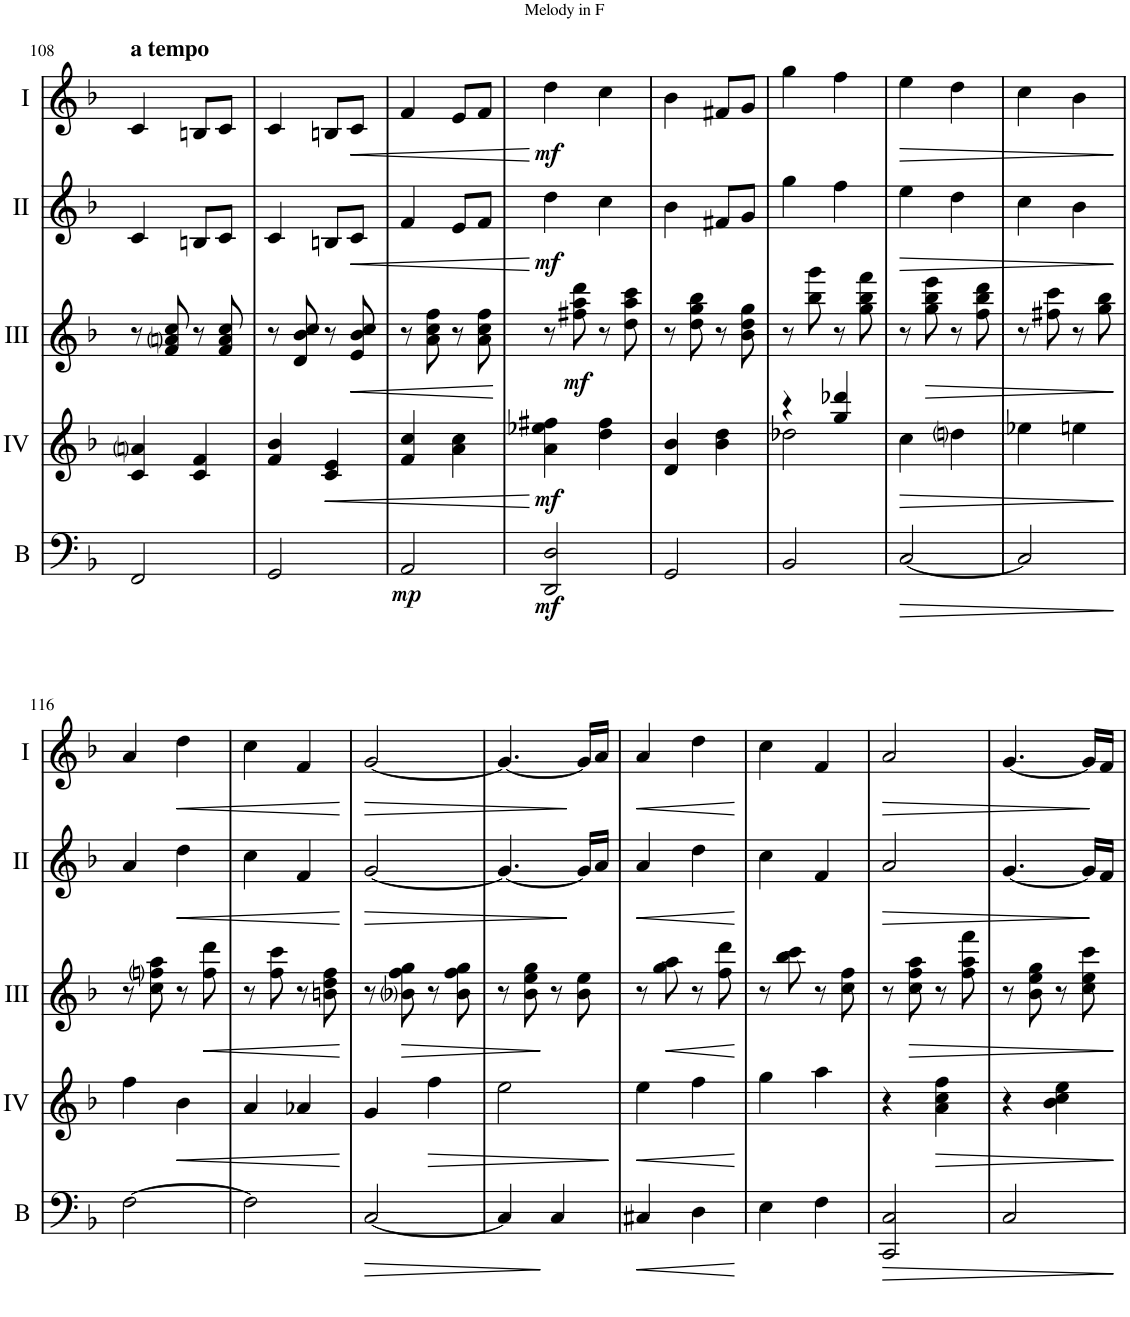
**kern	**dynam	**kern	**dynam	**kern	**dynam	**kern	**dynam	**kern	**dynam
*part5	*part5	*part4	*part4	*part3	*part3	*part2	*part2	*part1	*part1
*staff5	*staff5	*staff4	*staff4	*staff3	*staff3	*staff2	*staff2	*staff1	*staff1
*I"Bass	*	*I"Acc. 4	*	*I"Acc. 3	*	*I"Acc. 2	*	*I"Acc. 1	*
*I'B	*	*	*	*	*	*	*	*	*
!!LO:PB:g=z
*clefF4	*	*clefG2	*	*clefG2	*	*clefG2	*	*clefG2	*
*Trd7c12	*	*Trd7c12	*	*	*	*	*	*	*
*k[b-]	*	*k[b-]	*	*k[b-]	*	*k[b-]	*	*k[b-]	*
*M2/4	*	*M2/4	*	*M2/4	*	*M2/4	*	*M2/4	*
=108	=108	=108	=108	=108	=108	=108	=108	=108	=108
!	!	!	!	!	!	!	!	!LO:TX:a:B:t=a tempo	!
2FF/	.	4c/ 4ani/	.	8r	.	4c/	.	4c/	.
.	.	.	.	8f/ 8ani/ 8cc/	.	.	.	.	.
.	.	4c/ 4f/	.	8r	.	8Bn/L	.	8Bn/L	.
.	.	.	.	8f/ 8a/ 8cc/	.	8c/J	.	8c/J	.
=109	=109	=109	=109	=109	=109	=109	=109	=109	=109
2GG/	.	4f/ 4b-/	.	8r	.	4c/	.	4c/	.
.	.	.	.	8d/ 8b-/ 8cc/	.	.	.	.	.
!	!	!	!LO:HP:b	!	!	!	!	!	!
.	.	4c/ 4e/	<	8r	.	8Bn/L	.	8Bn/L	.
!	!	!	!	!	!LO:HP:b	!	!LO:HP:b	!	!LO:HP:b
.	.	.	.	8e/ 8b-/ 8cc/	<	8c/J	<	8c/J	<
=110	=110	=110	=110	=110	=110	=110	=110	=110	=110
!	!LO:DY:b	!	!	!	!	!	!	!	!
2AA/	mp	4f/ 4cc/	.	8r	.	4f/	.	4f/	.
.	.	.	.	8a\ 8cc\ 8ff\	.	.	.	.	.
.	.	4a\ 4cc\	.	8r	.	8e/L	.	8e/L	.
.	.	.	.	8a\ 8cc\ 8ff\	.	8f/J	.	8f/J	.
.	.	.	[	.	[	.	[	.	[
=111	=111	=111	=111	=111	=111	=111	=111	=111	=111
!	!LO:DY:b	!	!LO:DY:b	!	!	!	!LO:DY:b	!	!LO:DY:b
2DD/ 2D/	mf	4a\ 4ee-X\ 4ff#X\	mf	8r	.	4dd\	mf	4dd\	mf
!	!	!	!	!	!LO:DY:b	!	!	!	!
.	.	.	.	8ff#X\ 8aa\ 8ddd\	mf	.	.	.	.
.	.	4dd\ 4ff#\	.	8r	.	4cc\	.	4cc\	.
.	.	.	.	8dd\ 8aa\ 8ccc\	.	.	.	.	.
=112	=112	=112	=112	=112	=112	=112	=112	=112	=112
2GG/	.	4d/ 4b-/	.	8r	.	4b-\	.	4b-\	.
.	.	.	.	8dd\ 8gg\ 8bb-\	.	.	.	.	.
.	.	4b-\ 4dd\	.	8r	.	8f#X/L	.	8f#X/L	.
.	.	.	.	8b-\ 8dd\ 8gg\	.	8g/J	.	8g/J	.
=113	=113	=113	=113	=113	=113	=113	=113	=113	=113
*	*	*^	*	*	*	*	*	*	*
2BB-/	.	4r	2dd-X\	.	8r	.	4gg\	.	4gg\	.
.	.	.	.	.	8bb-\ 8ggg\	.	.	.	.	.
.	.	4gg/ 4ddd-X/	.	.	8r	.	4ff\	.	4ff\	.
.	.	.	.	.	8gg\ 8bb-\ 8fff\	.	.	.	.	.
*	*	*v	*v	*	*	*	*	*	*	*
=114	=114	=114	=114	=114	=114	=114	=114	=114	=114
!	!LO:HP:b	!	!LO:HP:b	!	!	!	!LO:HP:b	!	!LO:HP:b
[2C/	>	4cc\	>	8r	.	4ee\	>	4ee\	>
!	!	!	!	!	!LO:HP:b	!	!	!	!
.	.	.	.	8gg\ 8bb-\ 8eee\	>	.	.	.	.
.	.	4ddni\	.	8r	.	4dd\	.	4dd\	.
.	.	.	.	8ff\ 8bb-\ 8ddd\	.	.	.	.	.
=115	=115	=115	=115	=115	=115	=115	=115	=115	=115
2C/]	.	4ee-X\	.	8r	.	4cc\	.	4cc\	.
.	.	.	.	8ff#X\ 8ccc\	.	.	.	.	.
.	.	4een\	.	8r	.	4b-\	.	4b-\	.
.	.	.	.	8gg\ 8bb-\	.	.	.	.	.
.	]	.	]	.	]	.	]	.	]
!!LO:LB:g=z
=116	=116	=116	=116	=116	=116	=116	=116	=116	=116
[2F\	.	4ff\	.	8r	.	4a/	.	4a/	.
.	.	.	.	8cc\ 8ffni\ 8aa\	.	.	.	.	.
!	!	!	!LO:HP:b	!	!	!	!LO:HP:b	!	!LO:HP:b
.	.	4b-\	<	8r	.	4dd\	<	4dd\	<
!	!	!	!	!	!LO:HP:b	!	!	!	!
.	.	.	.	8ff\ 8ddd\	<	.	.	.	.
=117	=117	=117	=117	=117	=117	=117	=117	=117	=117
2F\]	.	4a/	.	8r	.	4cc\	.	4cc\	.
.	.	.	.	8ff\ 8ccc\	.	.	.	.	.
.	.	4a-X/	.	8r	.	4f/	.	4f/	.
.	.	.	.	8bn\ 8dd\ 8ff\	.	.	.	.	.
.	.	.	[	.	[	.	[	.	[
=118	=118	=118	=118	=118	=118	=118	=118	=118	=118
!	!LO:HP:b	!	!	!	!	!	!LO:HP:b	!	!LO:HP:b
[2C/	>	4g/	.	8r	.	[2g/	>	[2g/	>
!	!	!	!	!	!LO:HP:b	!	!	!	!
.	.	.	.	8b-i\ 8ff\ 8gg\	>	.	.	.	.
!	!	!	!LO:HP:b	!	!	!	!	!	!
.	.	4ff\	>	8r	.	.	.	.	.
.	.	.	.	8b-\ 8ff\ 8gg\	.	.	.	.	.
=119	=119	=119	=119	=119	=119	=119	=119	=119	=119
4C/]	.	2ee\	.	8r	.	4.g/_	.	4.g/_	.
.	.	.	.	8b-\ 8ee\ 8gg\	.	.	.	.	.
4C/	]	.	.	8r	]	.	.	.	.
.	.	.	.	8b-\ 8ee\	.	16g/LL]	]	16g/LL]	]
.	.	.	.	.	.	16a/JJ	.	16a/JJ	.
.	.	.	]	.	.	.	.	.	.
=120	=120	=120	=120	=120	=120	=120	=120	=120	=120
!	!LO:HP:b	!	!LO:HP:b	!	!	!	!LO:HP:b	!	!LO:HP:b
4C#X/	<	4ee\	<	8r	.	4a/	<	4a/	<
!	!	!	!	!	!LO:HP:b	!	!	!	!
.	.	.	.	8gg\ 8aa\	<	.	.	.	.
4D\	.	4ff\	.	8r	.	4dd\	.	4dd\	.
.	.	.	.	8ff\ 8ddd\	.	.	.	.	.
.	[	.	[	.	[	.	[	.	[
=121	=121	=121	=121	=121	=121	=121	=121	=121	=121
4E\	.	4gg\	.	8r	.	4cc\	.	4cc\	.
.	.	.	.	8bb-\ 8ccc\	.	.	.	.	.
4F\	.	4aa\	.	8r	.	4f/	.	4f/	.
.	.	.	.	8cc\ 8ff\	.	.	.	.	.
=122	=122	=122	=122	=122	=122	=122	=122	=122	=122
!	!LO:HP:b	!	!	!	!	!	!LO:HP:b	!	!LO:HP:b
2CC/ 2C/	>	4r	.	8r	.	2a/	>	2a/	>
!	!	!	!	!	!LO:HP:b	!	!	!	!
.	.	.	.	8cc\ 8ff\ 8aa\	>	.	.	.	.
!	!	!	!LO:HP:b	!	!	!	!	!	!
.	.	4a\ 4cc\ 4ff\	>	8r	.	.	.	.	.
.	.	.	.	8ff\ 8aa\ 8fff\	.	.	.	.	.
=123	=123	=123	=123	=123	=123	=123	=123	=123	=123
2C/	.	4r	.	8r	.	[4.g/	.	[4.g/	.
.	.	.	.	8b-\ 8ee\ 8gg\	.	.	.	.	.
.	.	4b-\ 4cc\ 4ee\	.	8r	.	.	.	.	.
.	.	.	.	8cc\ 8ee\ 8ccc\	.	16g/LL]	.	16g/LL]	.
.	.	.	.	.	.	16f/JJ	]	16f/JJ	]
.	]	.	]	.	]	.	.	.	.
=	=	=	=	=	=	=	=	=	=
*-	*-	*-	*-	*-	*-	*-	*-	*-	*-
